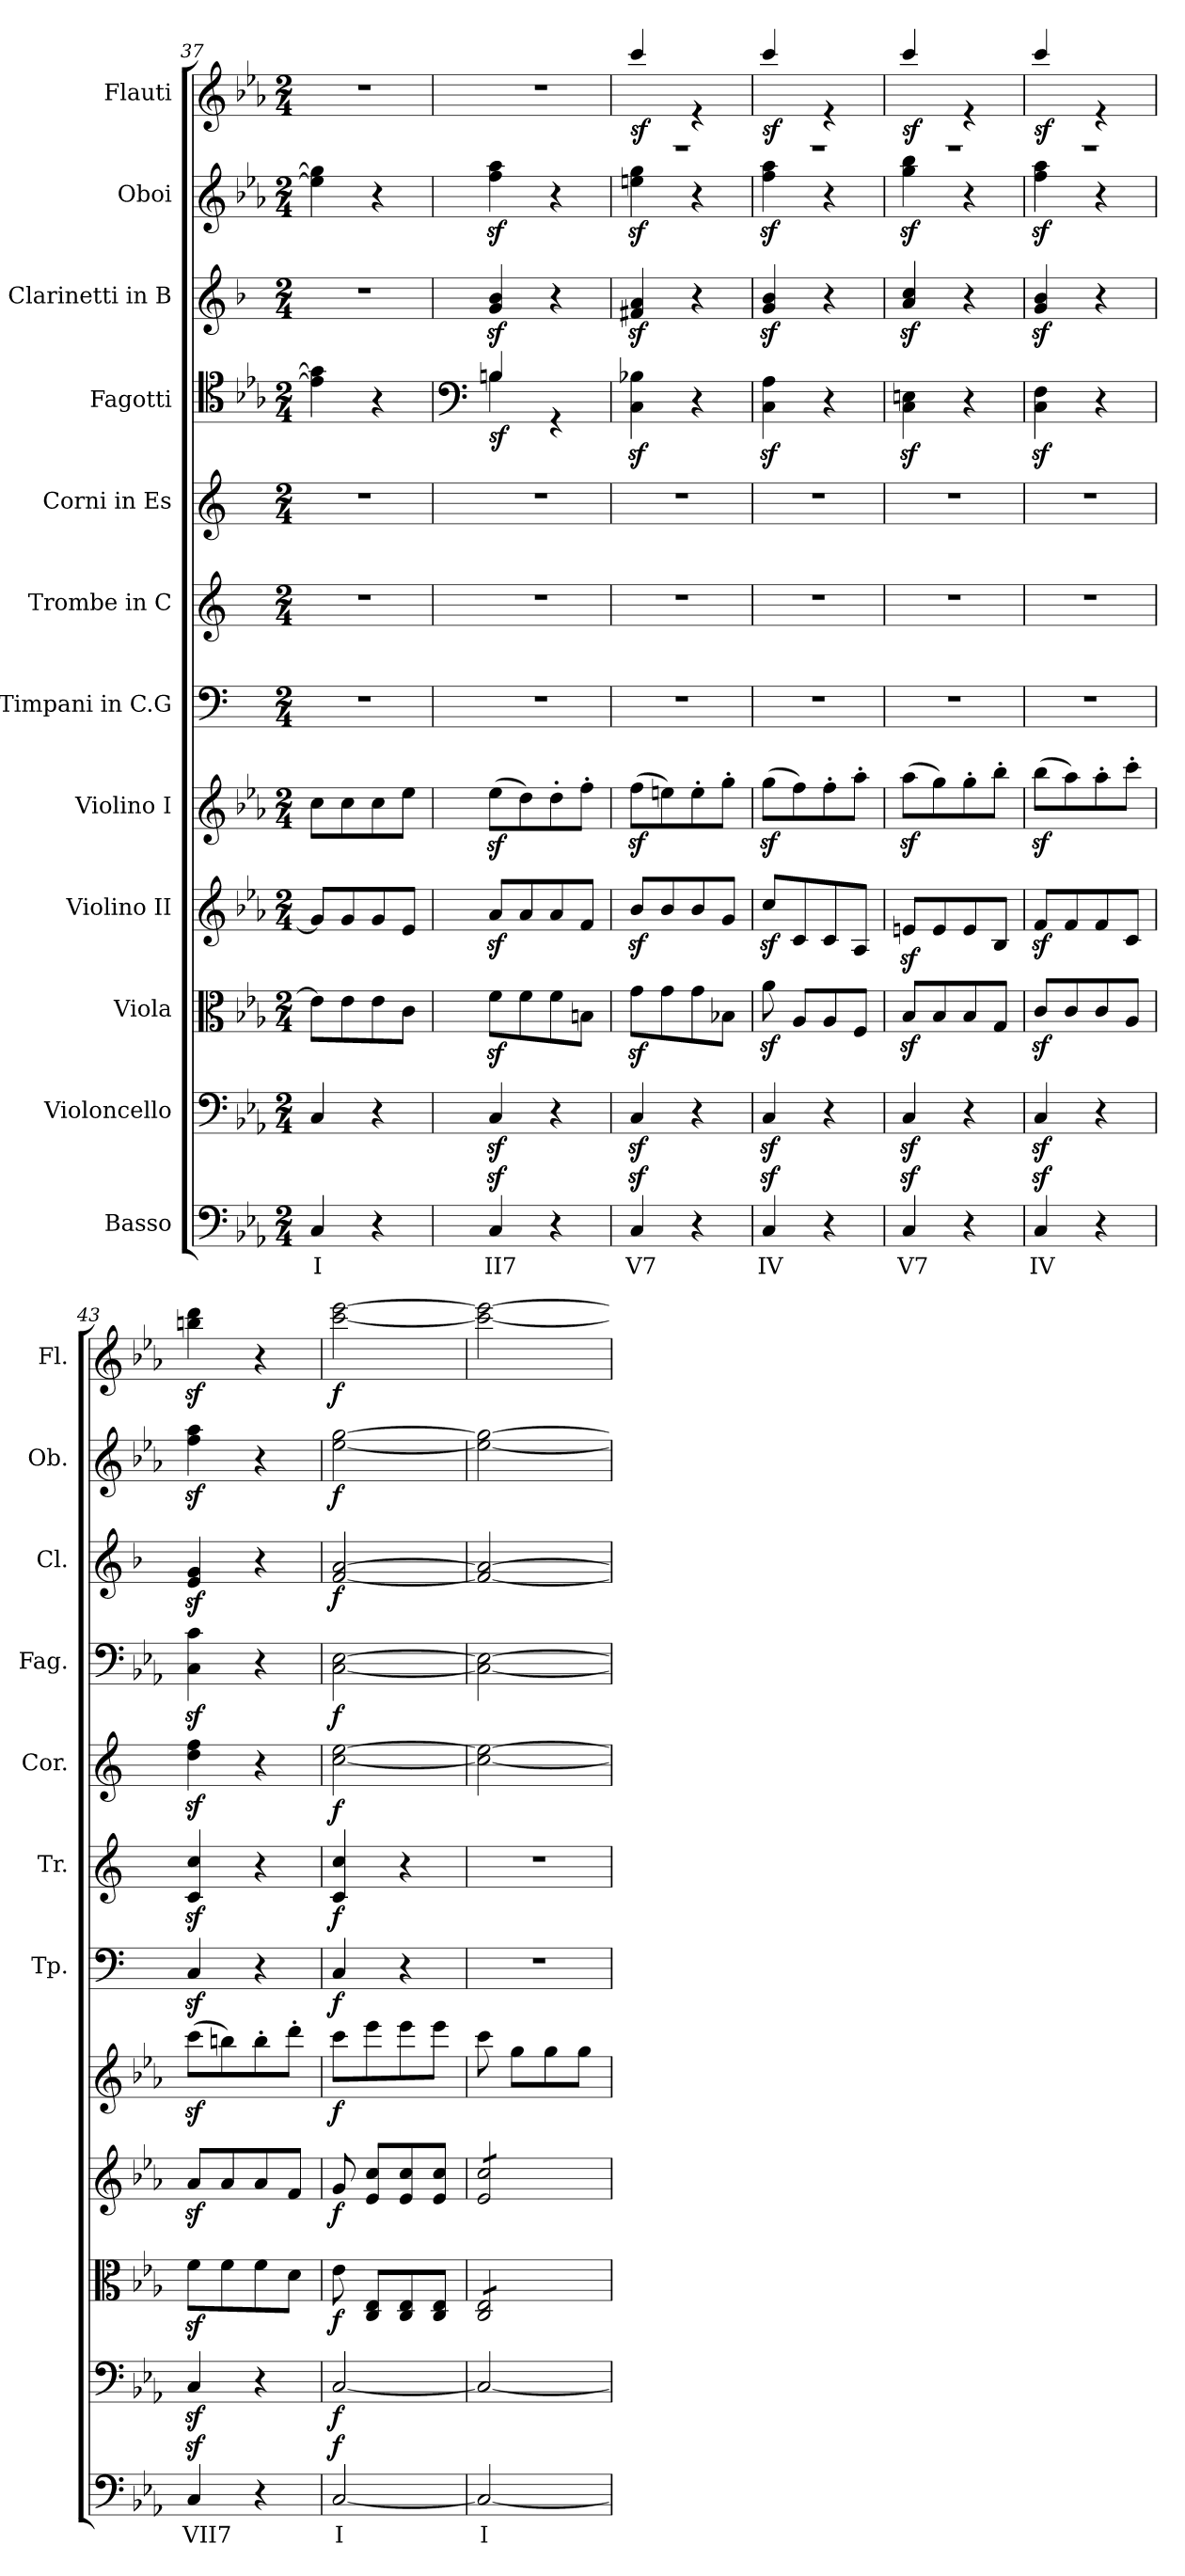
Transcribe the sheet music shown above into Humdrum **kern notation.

**kern	**text	**dynam	**kern	**dynam	**kern	**dynam	**kern	**dynam	**kern	**dynam	**kern	**dynam	**kern	**dynam	**kern	**dynam	**kern	**dynam	**kern	**dynam	**kern	**dynam	**kern	**dynam
*part12	*part12	*part12	*part11	*part11	*part10	*part10	*part9	*part9	*part8	*part8	*part7	*part7	*part6	*part6	*part5	*part5	*part4	*part4	*part3	*part3	*part2	*part2	*part1	*part1
*staff12	*staff12	*staff12	*staff11	*staff11	*staff10	*staff10	*staff9	*staff9	*staff8	*staff8	*staff7	*staff7	*staff6	*staff6	*staff5	*staff5	*staff4	*staff4	*staff3	*staff3	*staff2	*staff2	*staff1	*staff1
*I"Basso	*	*	*I"Violoncello	*	*I"Viola	*	*I"Violino II	*	*I"Violino I	*	*I"Timpani in C.G	*	*I"Trombe in C	*	*I"Corni in Es	*	*I"Fagotti	*	*I"Clarinetti in B	*	*I"Oboi	*	*I"Flauti	*
*	*	*	*	*	*	*	*	*	*	*	*I'Tp.	*	*I'Tr.	*	*I'Cor.	*	*I'Fag.	*	*I'Cl.	*	*I'Ob.	*	*I'Fl.	*
*clefF4	*	*	*clefF4	*	*clefC3	*	*clefG2	*	*clefG2	*	*clefF4	*	*clefG2	*	*clefG2	*	*clefC4	*	*clefG2	*	*clefG2	*	*clefG2	*
*ITrd7c12	*	*	*	*	*	*	*	*	*	*	*	*	*	*	*ITrd5c9	*	*	*	*ITrd1c2	*	*	*	*	*
*k[b-e-a-]	*	*	*k[b-e-a-]	*	*k[b-e-a-]	*	*k[b-e-a-]	*	*k[b-e-a-]	*	*k[]	*	*k[]	*	*k[b-e-a-]	*	*k[b-e-a-]	*	*k[b-e-a-]	*	*k[b-e-a-]	*	*k[b-e-a-]	*
*M2/4	*	*	*M2/4	*	*M2/4	*	*M2/4	*	*M2/4	*	*M2/4	*	*M2/4	*	*M2/4	*	*M2/4	*	*M2/4	*	*M2/4	*	*M2/4	*
=37	=37	=37	=37	=37	=37	=37	=37	=37	=37	=37	=37	=37	=37	=37	=37	=37	=37	=37	=37	=37	=37	=37	=37	=37
4CC/	I	.	4C/	.	8e-\L]	.	8g/L]	.	8cc\L	.	2r	.	2r	.	2r	.	4e-\] 4g\]	.	2r	.	4ee-\] 4gg\]	.	2r	.
.	.	.	.	.	8e-\	.	8g/	.	8cc\	.	.	.	.	.	.	.	.	.	.	.	.	.	.	.
4r	.	.	4r	.	8e-\	.	8g/	.	8cc\	.	.	.	.	.	.	.	4r	.	.	.	4r	.	.	.
.	.	.	.	.	8c\J	.	8e-/J	.	8ee-\J	.	.	.	.	.	.	.	.	.	.	.	.	.	.	.
!!LO:PB:g=z
=38	=38	=38	=38	=38	=38	=38	=38	=38	=38	=38	=38	=38	=38	=38	=38	=38	=38	=38	=38	=38	=38	=38	=38	=38
*	*	*	*	*	*	*	*	*	*	*	*	*	*	*	*	*	*clefF4	*	*	*	*	*	*	*
*	*	*	*	*	*	*	*	*	*	*	*	*	*	*	*	*	*^	*	*	*	*	*	*	*
!	!	!	!	!	!	!	!	!	!	!	!	!	!	!	!	!	!	!	!LO:DY:b	!	!	!	!	!	!
4CCz</	II7	.	4Cz</	.	8fz<\L	.	8a-z</L	.	(8ee-z<\L	.	2r	.	2r	.	2r	.	4Bn/	4B\	sf	4f/z< 4a-/z<	.	4ff\z< 4aa-\z<	.	2r	.
.	.	.	.	.	8f\	.	8a-/	.	8dd\)	.	.	.	.	.	.	.	.	.	.	.	.	.	.	.	.
4r	.	.	4r	.	8f\	.	8a-/	.	8dd'\	.	.	.	.	.	.	.	4rGG	4ryy	.	4r	.	4r	.	.	.
.	.	.	.	.	8Bn\J	.	8f/J	.	8ff'\J	.	.	.	.	.	.	.	.	.	.	.	.	.	.	.	.
*	*	*	*	*	*	*	*	*	*	*	*	*	*	*	*	*	*v	*v	*	*	*	*	*	*	*
=39	=39	=39	=39	=39	=39	=39	=39	=39	=39	=39	=39	=39	=39	=39	=39	=39	=39	=39	=39	=39	=39	=39	=39	=39
*	*	*	*	*	*	*	*	*	*	*	*	*	*	*	*	*	*	*	*	*	*	*	*^	*
!	!	!	!	!	!	!	!	!	!	!	!	!	!	!	!	!	!	!	!	!	!	!	!	!	!LO:DY:b
4CCz</	V7	.	4Cz</	.	8gz<\L	.	8b-z</L	.	(8ffz<\L	.	2r	.	2r	.	2r	.	4C\z< 4B-X\z<	.	4en/z< 4g/z<	.	4een\z< 4gg\z<	.	2rF	4ccc/	sf
.	.	.	.	.	8g\	.	8b-/	.	8een\)	.	.	.	.	.	.	.	.	.	.	.	.	.	.	.	.
4r	.	.	4r	.	8g\	.	8b-/	.	8ee'\	.	.	.	.	.	.	.	4r	.	4r	.	4r	.	.	4r	.
.	.	.	.	.	8B-X\J	.	8g/J	.	8gg'\J	.	.	.	.	.	.	.	.	.	.	.	.	.	.	.	.
=40	=40	=40	=40	=40	=40	=40	=40	=40	=40	=40	=40	=40	=40	=40	=40	=40	=40	=40	=40	=40	=40	=40	=40	=40	=40
!	!	!	!	!	!	!	!	!	!	!	!	!	!	!	!	!	!	!	!	!	!	!	!	!	!LO:DY:b
4CCz</	IV	.	4Cz</	.	8a-z<\	.	8ccz</L	.	(8ggz<\L	.	2r	.	2r	.	2r	.	4C\z< 4A-\z<	.	4f/z< 4a-/z<	.	4ff\z< 4aa-\z<	.	2rF	4ccc/	sf
.	.	.	.	.	8A-/L	.	8c/	.	8ff\)	.	.	.	.	.	.	.	.	.	.	.	.	.	.	.	.
4r	.	.	4r	.	8A-/	.	8c/	.	8ff'\	.	.	.	.	.	.	.	4r	.	4r	.	4r	.	.	4r	.
.	.	.	.	.	8F/J	.	8A-/J	.	8aa-'\J	.	.	.	.	.	.	.	.	.	.	.	.	.	.	.	.
=41	=41	=41	=41	=41	=41	=41	=41	=41	=41	=41	=41	=41	=41	=41	=41	=41	=41	=41	=41	=41	=41	=41	=41	=41	=41
!	!	!	!	!	!	!	!	!	!	!	!	!	!	!	!	!	!	!	!	!	!	!	!	!	!LO:DY:b
4CCz</	V7	.	4Cz</	.	8B-z</L	.	8enz</L	.	(8aa-z<\L	.	2r	.	2r	.	2r	.	4C\z< 4En\z<	.	4g/z< 4b-/z<	.	4gg\z< 4bb-\z<	.	2rF	4ccc/	sf
.	.	.	.	.	8B-/	.	8e/	.	8gg\)	.	.	.	.	.	.	.	.	.	.	.	.	.	.	.	.
4r	.	.	4r	.	8B-/	.	8e/	.	8gg'\	.	.	.	.	.	.	.	4r	.	4r	.	4r	.	.	4r	.
.	.	.	.	.	8G/J	.	8B-/J	.	8bb-'\J	.	.	.	.	.	.	.	.	.	.	.	.	.	.	.	.
=42	=42	=42	=42	=42	=42	=42	=42	=42	=42	=42	=42	=42	=42	=42	=42	=42	=42	=42	=42	=42	=42	=42	=42	=42	=42
!	!	!	!	!	!	!	!	!	!	!	!	!	!	!	!	!	!	!	!	!	!	!	!	!	!LO:DY:b
4CCz</	IV	.	4Cz</	.	8cz</L	.	8fz</L	.	(8bb-z<\L	.	2r	.	2r	.	2r	.	4C\z< 4F\z<	.	4f/z< 4a-/z<	.	4ff\z< 4aa-\z<	.	2rF	4ccc/	sf
.	.	.	.	.	8c/	.	8f/	.	8aa-\)	.	.	.	.	.	.	.	.	.	.	.	.	.	.	.	.
4r	.	.	4r	.	8c/	.	8f/	.	8aa-'\	.	.	.	.	.	.	.	4r	.	4r	.	4r	.	.	4r	.
.	.	.	.	.	8A-/J	.	8c/J	.	8ccc'\J	.	.	.	.	.	.	.	.	.	.	.	.	.	.	.	.
*	*	*	*	*	*	*	*	*	*	*	*	*	*	*	*	*	*	*	*	*	*	*	*v	*v	*
=43	=43	=43	=43	=43	=43	=43	=43	=43	=43	=43	=43	=43	=43	=43	=43	=43	=43	=43	=43	=43	=43	=43	=43	=43
4CCz</	VII7	.	4Cz</	.	8fz<\L	.	8a-z</L	.	(8cccz<\L	.	4Cz</	.	4c/z< 4cc/z<	.	4f\z< 4a-\z<	.	4C\z< 4c\z<	.	4d/z< 4f/z<	.	4ff\z< 4aa-\z<	.	4bbn\z< 4ddd\z<	.
.	.	.	.	.	8f\	.	8a-/	.	8bbn\)	.	.	.	.	.	.	.	.	.	.	.	.	.	.	.
4r	.	.	4r	.	8f\	.	8a-/	.	8bb'\	.	4r	.	4r	.	4r	.	4r	.	4r	.	4r	.	4r	.
.	.	.	.	.	8d\J	.	8f/J	.	8ddd'\J	.	.	.	.	.	.	.	.	.	.	.	.	.	.	.
=44	=44	=44	=44	=44	=44	=44	=44	=44	=44	=44	=44	=44	=44	=44	=44	=44	=44	=44	=44	=44	=44	=44	=44	=44
!	!	!LO:DY:b	!	!LO:DY:b	!	!LO:DY:b	!	!LO:DY:b	!	!LO:DY:b	!	!LO:DY:b	!	!LO:DY:b	!	!LO:DY:b	!	!LO:DY:b	!	!LO:DY:b	!	!LO:DY:b	!	!LO:DY:b
[2CC/	I	f	[2C/	f	8e-\	f	8g/	f	8ccc\L	f	4C/	f	4c/ 4cc/	f	[2e-\ [2g\	f	[2C\ [2E-\	f	[2e-/ [2g/	f	[2ee-\ [2gg\	f	[2ccc\ [2eee-\	f
.	.	.	.	.	8C/ 8E-/L	.	8e-/ 8cc/L	.	8eee-\	.	.	.	.	.	.	.	.	.	.	.	.	.	.	.
.	.	.	.	.	8C/ 8E-/	.	8e-/ 8cc/	.	8eee-\	.	4r	.	4r	.	.	.	.	.	.	.	.	.	.	.
.	.	.	.	.	8C/ 8E-/J	.	8e-/ 8cc/J	.	8eee-\J	.	.	.	.	.	.	.	.	.	.	.	.	.	.	.
=45	=45	=45	=45	=45	=45	=45	=45	=45	=45	=45	=45	=45	=45	=45	=45	=45	=45	=45	=45	=45	=45	=45	=45	=45
*	*	*	*	*	*tremolo	*	*	*	*	*	*	*	*	*	*	*	*	*	*	*	*	*	*	*
*	*	*	*	*	*	*	*tremolo	*	*	*	*	*	*	*	*	*	*	*	*	*	*	*	*	*
2CC/_	I	.	2C/_	.	8C/ 8E-/L	.	8e-/ 8cc/L	.	8ccc\	.	2r	.	2r	.	2e-\_ 2g\_	.	2C\_ 2E-\_	.	2e-/_ 2g/_	.	2ee-\_ 2gg\_	.	2ccc\_ 2eee-\_	.
.	.	.	.	.	8C/ 8E-/	.	8e-/ 8cc/	.	8gg\L	.	.	.	.	.	.	.	.	.	.	.	.	.	.	.
.	.	.	.	.	8C/ 8E-/	.	8e-/ 8cc/	.	8gg\	.	.	.	.	.	.	.	.	.	.	.	.	.	.	.
.	.	.	.	.	8C/ 8E-/J	.	8e-/ 8cc/J	.	8gg\J	.	.	.	.	.	.	.	.	.	.	.	.	.	.	.
*	*	*	*	*	*	*	*Xtremolo	*	*	*	*	*	*	*	*	*	*	*	*	*	*	*	*	*
*	*	*	*	*	*Xtremolo	*	*	*	*	*	*	*	*	*	*	*	*	*	*	*	*	*	*	*
=	=	=	=	=	=	=	=	=	=	=	=	=	=	=	=	=	=	=	=	=	=	=	=	=
*-	*-	*-	*-	*-	*-	*-	*-	*-	*-	*-	*-	*-	*-	*-	*-	*-	*-	*-	*-	*-	*-	*-	*-	*-
